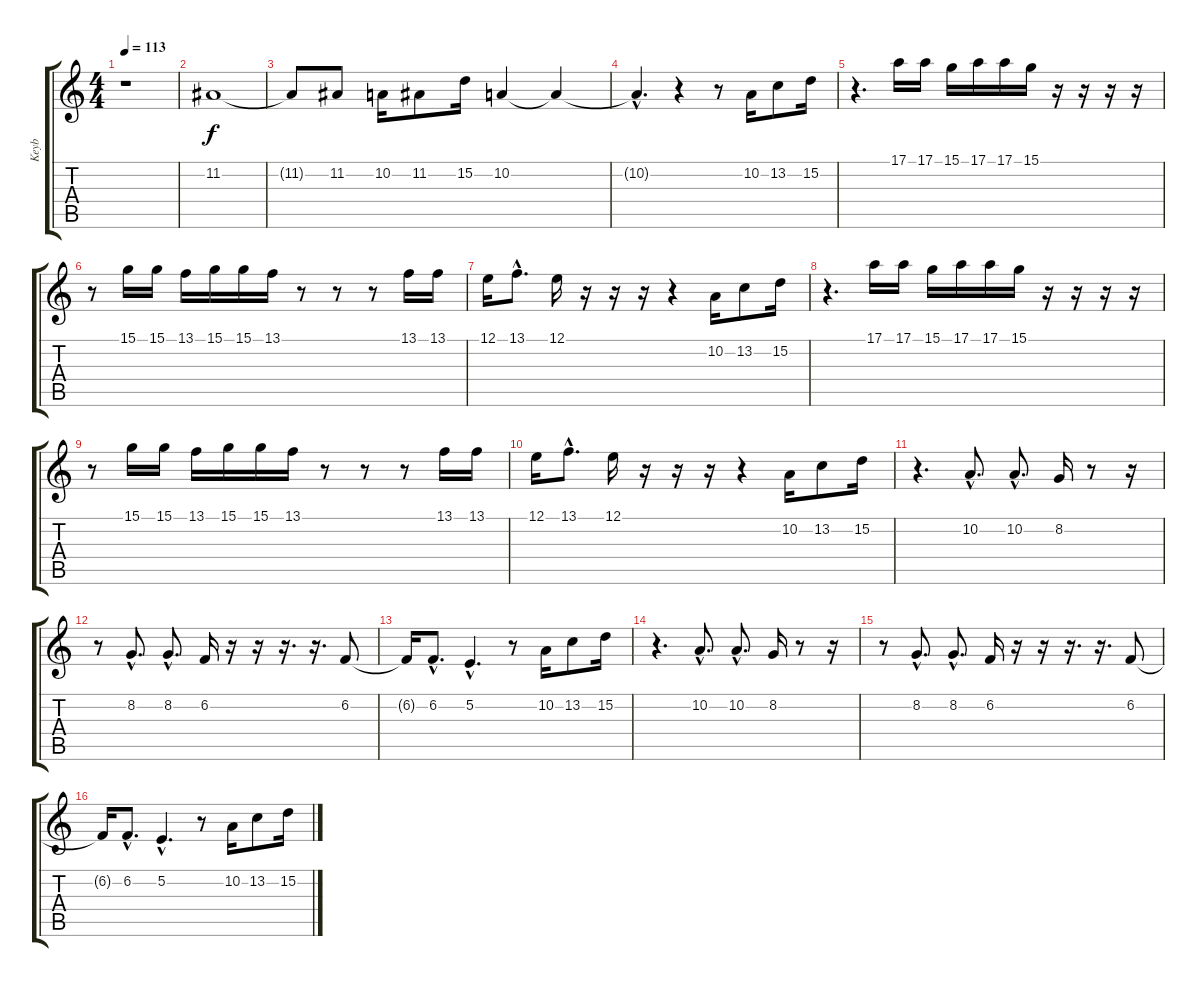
\track ("Keyb" "Keyb") {instrument drawbarorgan}
\staff {score tabs}
\tuning (E4 B3 G3 D3 A2 E2) {hide}
\ts (4 4)
\tempo 113
\clef g2
\ks c
r.1{dy f} |
11.2.1 |
11.2{t}.8 11.2.8 10.2.16 11.2.8 15.2.16 10.2.4 10.2{t}.4 |
10.2{hac t}.4{d} r.4 r.8 10.2.16 13.2.8 15.2.16 |
r.4{d} 17.1.16 17.1.16 15.1.16 17.1.16 17.1.16 15.1.16 r.16 r.16 r.16 r.16 |
r.8 15.1.16 15.1.16 13.1.16 15.1.16 15.1.16 13.1.16 r.8 r.8 r.8 13.1.16 13.1.16 |
12.1.16 13.1{hac}.8{d} 12.1.16 r.16 r.16 r.16 r.4 10.2.16 13.2.8 15.2.16 |
r.4{d} 17.1.16 17.1.16 15.1.16 17.1.16 17.1.16 15.1.16 r.16 r.16 r.16 r.16 |
r.8 15.1.16 15.1.16 13.1.16 15.1.16 15.1.16 13.1.16 r.8 r.8 r.8 13.1.16 13.1.16 |
12.1.16 13.1{hac}.8{d} 12.1.16 r.16 r.16 r.16 r.4 10.2.16 13.2.8 15.2.16 |
r.4{d} 10.2{hac}.8{d} 10.2{hac}.8{d} 8.2.16 r.8 r.16 |
r.8 8.2{hac}.8{d} 8.2{hac}.8{d} 6.2.16 r.16 r.16 r.16{d} r.16{d} 6.2.8 |
6.2{t}.16 6.2{hac}.8{d} 5.2{hac}.4{d} r.8 10.2.16 13.2.8 15.2.16 |
r.4{d} 10.2{hac}.8{d} 10.2{hac}.8{d} 8.2.16 r.8 r.16 |
r.8 8.2{hac}.8{d} 8.2{hac}.8{d} 6.2.16 r.16 r.16 r.16{d} r.16{d} 6.2.8 |
6.2{t}.16 6.2{hac}.8{d} 5.2{hac}.4{d} r.8 10.2.16 13.2.8 15.2.16
